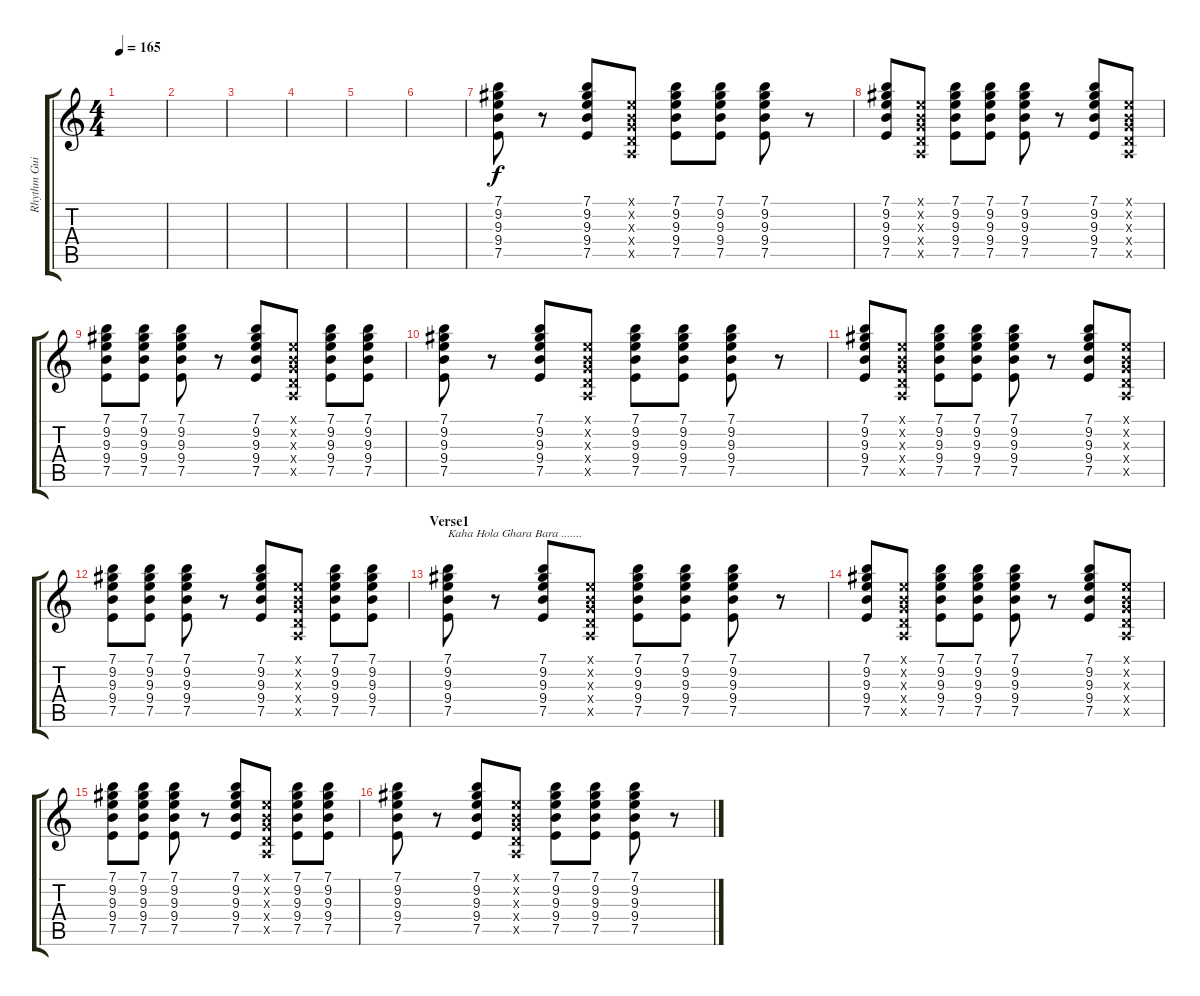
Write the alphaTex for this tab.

\track ("Rhythm Guitar" "Rhythm Gui") {instrument acousticguitarsteel}
\staff {score tabs}
\tuning (E4 B3 G3 D3 A2 E2) {hide}
\ts (4 4)
\tempo 165
\clef g2
\ks c
|
|
|
|
|
|
(7.1 9.2 9.3 9.4 7.5).8 r.8 (7.1 9.2 9.3 9.4 7.5).8 (0.1{x} 0.2{x} 0.3{x} 0.4{x} 0.5{x}).8 (7.1 9.2 9.3 9.4 7.5).8 (7.1 9.2 9.3 9.4 7.5).8 (7.1 9.2 9.3 9.4 7.5).8 r.8 |
(7.1 9.2 9.3 9.4 7.5).8 (0.1{x} 0.2{x} 0.3{x} 0.4{x} 0.5{x}).8 (7.1 9.2 9.3 9.4 7.5).8 (7.1 9.2 9.3 9.4 7.5).8 (7.1 9.2 9.3 9.4 7.5).8 r.8 (7.1 9.2 9.3 9.4 7.5).8 (0.1{x} 0.2{x} 0.3{x} 0.4{x} 0.5{x}).8 |
(7.1 9.2 9.3 9.4 7.5).8 (7.1 9.2 9.3 9.4 7.5).8 (7.1 9.2 9.3 9.4 7.5).8 r.8 (7.1 9.2 9.3 9.4 7.5).8 (0.1{x} 0.2{x} 0.3{x} 0.4{x} 0.5{x}).8 (7.1 9.2 9.3 9.4 7.5).8 (7.1 9.2 9.3 9.4 7.5).8 |
(7.1 9.2 9.3 9.4 7.5).8 r.8 (7.1 9.2 9.3 9.4 7.5).8 (0.1{x} 0.2{x} 0.3{x} 0.4{x} 0.5{x}).8 (7.1 9.2 9.3 9.4 7.5).8 (7.1 9.2 9.3 9.4 7.5).8 (7.1 9.2 9.3 9.4 7.5).8 r.8 |
(7.1 9.2 9.3 9.4 7.5).8 (0.1{x} 0.2{x} 0.3{x} 0.4{x} 0.5{x}).8 (7.1 9.2 9.3 9.4 7.5).8 (7.1 9.2 9.3 9.4 7.5).8 (7.1 9.2 9.3 9.4 7.5).8 r.8 (7.1 9.2 9.3 9.4 7.5).8 (0.1{x} 0.2{x} 0.3{x} 0.4{x} 0.5{x}).8 |
(7.1 9.2 9.3 9.4 7.5).8 (7.1 9.2 9.3 9.4 7.5).8 (7.1 9.2 9.3 9.4 7.5).8 r.8 (7.1 9.2 9.3 9.4 7.5).8 (0.1{x} 0.2{x} 0.3{x} 0.4{x} 0.5{x}).8 (7.1 9.2 9.3 9.4 7.5).8 (7.1 9.2 9.3 9.4 7.5).8 |
\section ("" "Verse1")
(7.1 9.2 9.3 9.4 7.5).8{txt "Kaha Hola Ghara Bara ......."} r.8 (7.1 9.2 9.3 9.4 7.5).8 (0.1{x} 0.2{x} 0.3{x} 0.4{x} 0.5{x}).8 (7.1 9.2 9.3 9.4 7.5).8 (7.1 9.2 9.3 9.4 7.5).8 (7.1 9.2 9.3 9.4 7.5).8 r.8 |
(7.1 9.2 9.3 9.4 7.5).8 (0.1{x} 0.2{x} 0.3{x} 0.4{x} 0.5{x}).8 (7.1 9.2 9.3 9.4 7.5).8 (7.1 9.2 9.3 9.4 7.5).8 (7.1 9.2 9.3 9.4 7.5).8 r.8 (7.1 9.2 9.3 9.4 7.5).8 (0.1{x} 0.2{x} 0.3{x} 0.4{x} 0.5{x}).8 |
(7.1 9.2 9.3 9.4 7.5).8 (7.1 9.2 9.3 9.4 7.5).8 (7.1 9.2 9.3 9.4 7.5).8 r.8 (7.1 9.2 9.3 9.4 7.5).8 (0.1{x} 0.2{x} 0.3{x} 0.4{x} 0.5{x}).8 (7.1 9.2 9.3 9.4 7.5).8 (7.1 9.2 9.3 9.4 7.5).8 |
(7.1 9.2 9.3 9.4 7.5).8 r.8 (7.1 9.2 9.3 9.4 7.5).8 (0.1{x} 0.2{x} 0.3{x} 0.4{x} 0.5{x}).8 (7.1 9.2 9.3 9.4 7.5).8 (7.1 9.2 9.3 9.4 7.5).8 (7.1 9.2 9.3 9.4 7.5).8 r.8
